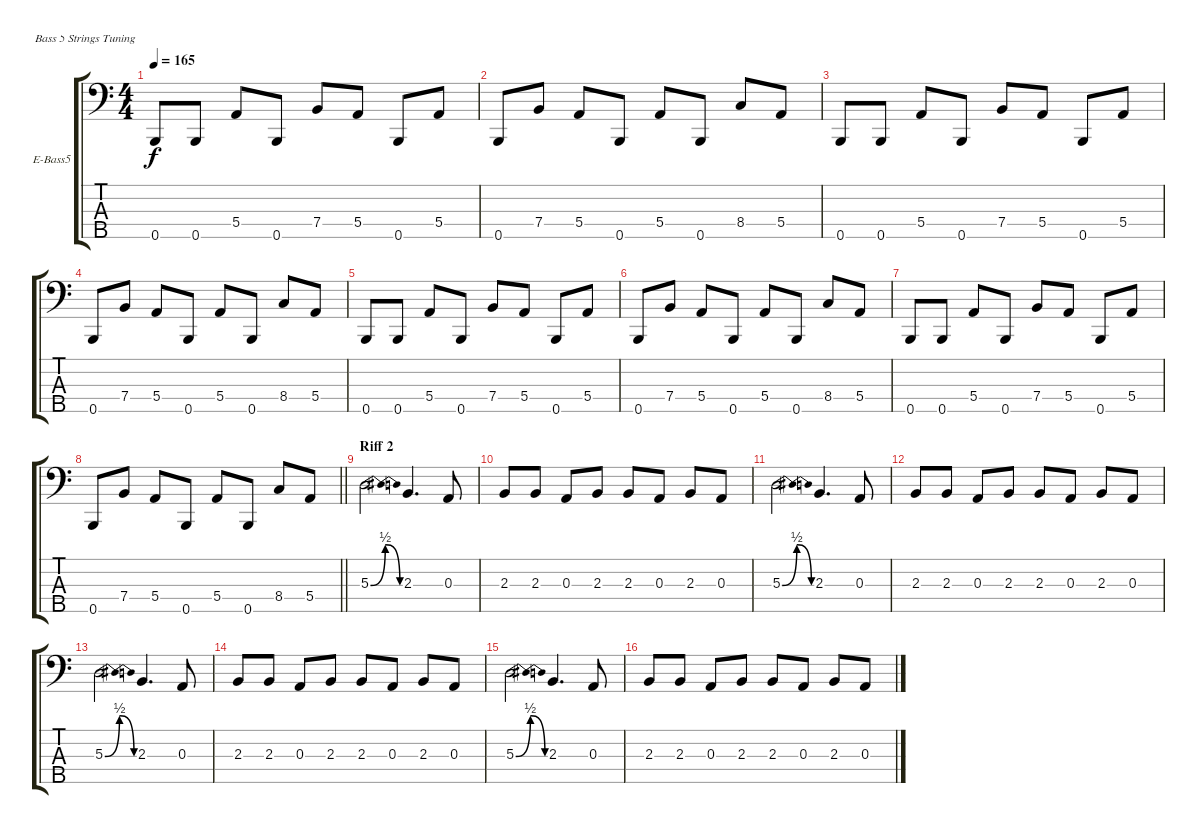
\bracketExtendMode groupsimilarinstruments
\firstSystemTrackNameOrientation horizontal
\otherSystemsTrackNameOrientation horizontal
\track ("Bass" "E-Bass5") {instrument electricbassfinger}
\staff {score tabs}
\tuning (G2 D2 A1 E1 B0)
\ts (4 4)
\tempo 165
\clef f4
\scale
0.333333
\ks c
0.5.8{dy f} 0.5.8 5.4.8 0.5.8 7.4.8 5.4.8 0.5.8 5.4.8 |
\scale
0.333333 0.5.8 7.4.8 5.4.8 0.5.8 5.4.8 0.5.8 8.4.8 5.4.8 |
\scale
0.333333 0.5.8 0.5.8 5.4.8 0.5.8 7.4.8 5.4.8 0.5.8 5.4.8 |
\scale
0.333333 0.5.8 7.4.8 5.4.8 0.5.8 5.4.8 0.5.8 8.4.8 5.4.8 |
\scale
0.333333 0.5.8 0.5.8 5.4.8 0.5.8 7.4.8 5.4.8 0.5.8 5.4.8 |
\scale
0.333333 0.5.8 7.4.8 5.4.8 0.5.8 5.4.8 0.5.8 8.4.8 5.4.8 |
\scale
0.333333 0.5.8 0.5.8 5.4.8 0.5.8 7.4.8 5.4.8 0.5.8 5.4.8 |
\scale
0.333333
\barLineRight lightlight
0.5.8 7.4.8 5.4.8 0.5.8 5.4.8 0.5.8 8.4.8 5.4.8 |
\section ("" "Riff 2")
\scale
0.333333 5.3{be (bendrelease 0 0 30 2 30 2 60 0)}.2 2.3.4{d} 0.3.8 |
\scale
0.333333 2.3.8 2.3.8 0.3.8 2.3.8 2.3.8 0.3.8 2.3.8 0.3.8 |
\scale
0.333333 5.3{be (bendrelease 0 0 30 2 30 2 60 0)}.2 2.3.4{d} 0.3.8 |
\scale
0.333333 2.3.8 2.3.8 0.3.8 2.3.8 2.3.8 0.3.8 2.3.8 0.3.8 |
\scale
0.333333 5.3{be (bendrelease 0 0 30 2 30 2 60 0)}.2 2.3.4{d} 0.3.8 |
\scale
0.333333 2.3.8 2.3.8 0.3.8 2.3.8 2.3.8 0.3.8 2.3.8 0.3.8 |
\scale
0.333333 5.3{be (bendrelease 0 0 30 2 30 2 60 0)}.2 2.3.4{d} 0.3.8 |
\scale
0.333333 2.3.8 2.3.8 0.3.8 2.3.8 2.3.8 0.3.8 2.3.8 0.3.8
